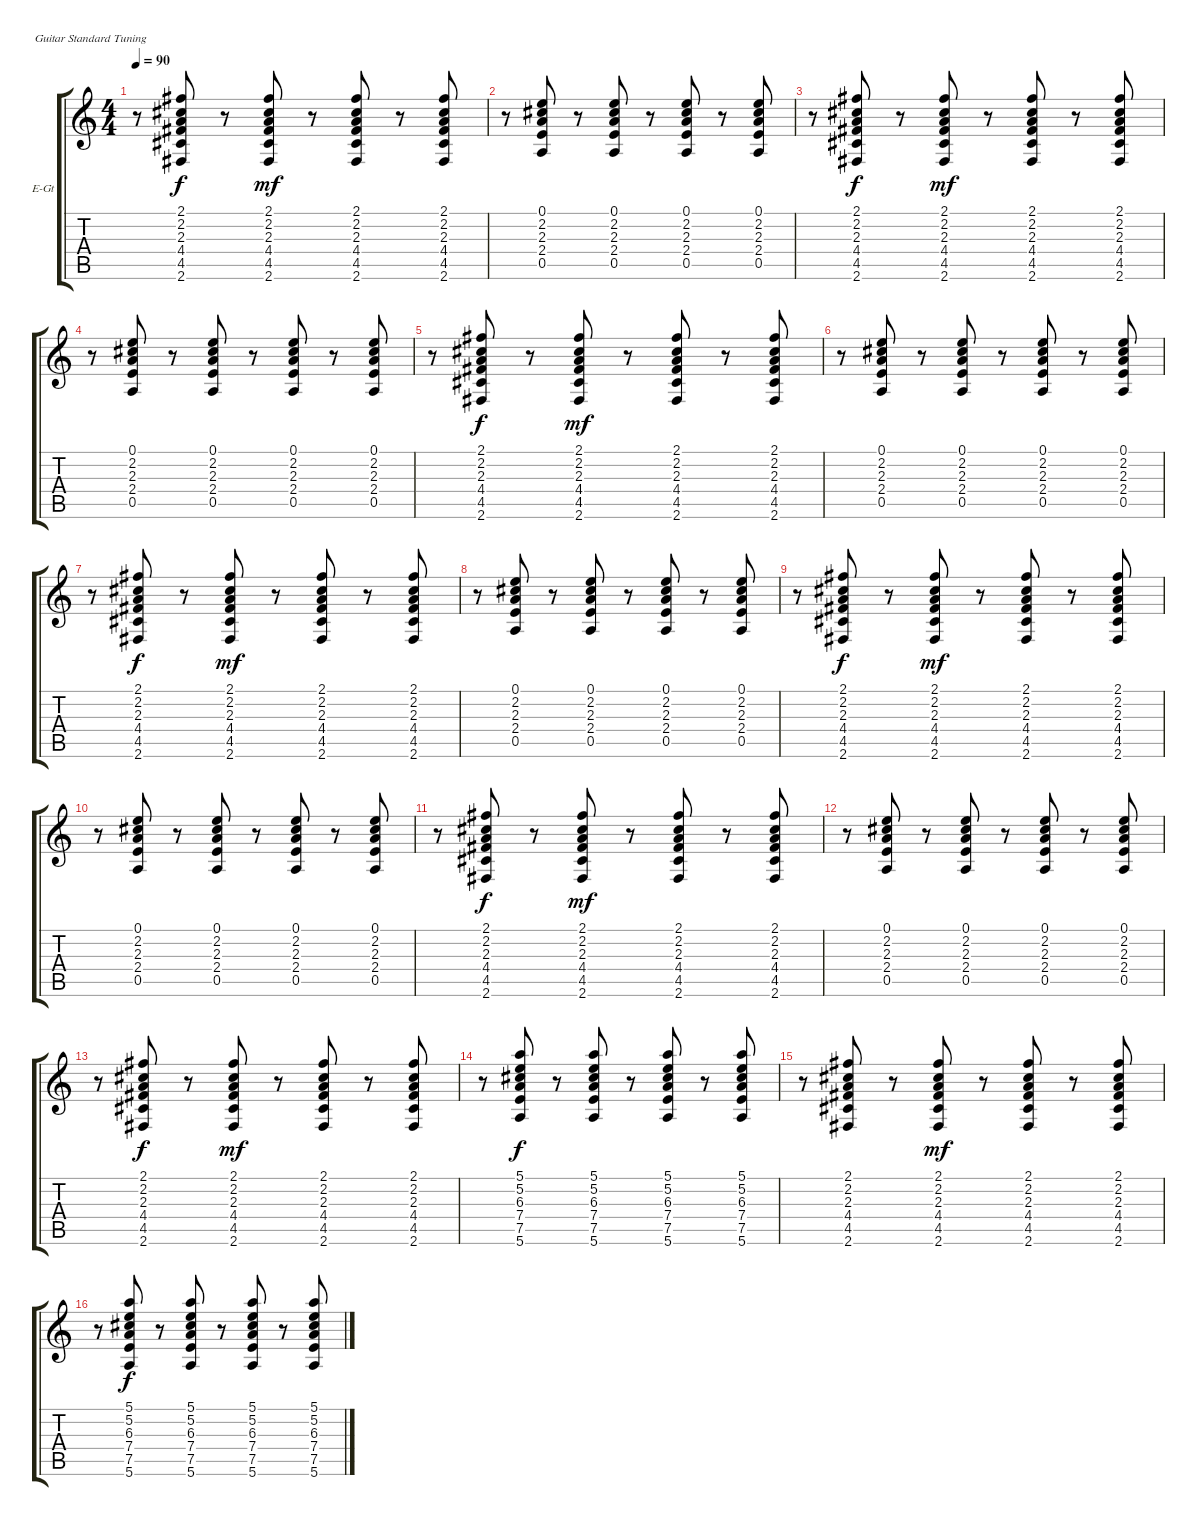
\defaultSystemsLayout 4
\bracketExtendMode groupsimilarinstruments
\firstSystemTrackNameOrientation horizontal
\otherSystemsTrackNameOrientation horizontal
\track ("Electric Guitar" "E-Gt") {instrument electricguitarclean}
\staff {score tabs}
\tuning (E4 B3 G3 D3 A2 E2)
\ts (4 4)
\tempo 90
\clef g2
\ks c
r.8{dy f} (2.1 2.2 2.3 4.4 4.5 2.6).8 r.8 (2.1 2.2 2.3 4.4 4.5 2.6).8{dy mf} r.8 (2.1 2.2 2.3 4.4 4.5 2.6).8 r.8 (2.1 2.2 2.3 4.4 4.5 2.6).8 |
r.8 (0.1 2.2 2.3 2.4 0.5).8 r.8 (0.1 2.2 2.3 2.4 0.5).8 r.8 (0.1 2.2 2.3 2.4 0.5).8 r.8 (0.1 2.2 2.3 2.4 0.5).8 |
r.8 (2.1 2.2 2.3 4.4 4.5 2.6).8{dy f} r.8 (2.1 2.2 2.3 4.4 4.5 2.6).8{dy mf} r.8 (2.1 2.2 2.3 4.4 4.5 2.6).8 r.8 (2.1 2.2 2.3 4.4 4.5 2.6).8 |
r.8 (0.1 2.2 2.3 2.4 0.5).8 r.8 (0.1 2.2 2.3 2.4 0.5).8 r.8 (0.1 2.2 2.3 2.4 0.5).8 r.8 (0.1 2.2 2.3 2.4 0.5).8 |
r.8 (2.1 2.2 2.3 4.4 4.5 2.6).8{dy f} r.8 (2.1 2.2 2.3 4.4 4.5 2.6).8{dy mf} r.8 (2.1 2.2 2.3 4.4 4.5 2.6).8 r.8 (2.1 2.2 2.3 4.4 4.5 2.6).8 |
r.8 (0.1 2.2 2.3 2.4 0.5).8 r.8 (0.1 2.2 2.3 2.4 0.5).8 r.8 (0.1 2.2 2.3 2.4 0.5).8 r.8 (0.1 2.2 2.3 2.4 0.5).8 |
r.8 (2.1 2.2 2.3 4.4 4.5 2.6).8{dy f} r.8 (2.1 2.2 2.3 4.4 4.5 2.6).8{dy mf} r.8 (2.1 2.2 2.3 4.4 4.5 2.6).8 r.8 (2.1 2.2 2.3 4.4 4.5 2.6).8 |
r.8 (0.1 2.2 2.3 2.4 0.5).8 r.8 (0.1 2.2 2.3 2.4 0.5).8 r.8 (0.1 2.2 2.3 2.4 0.5).8 r.8 (0.1 2.2 2.3 2.4 0.5).8 |
r.8 (2.1 2.2 2.3 4.4 4.5 2.6).8{dy f} r.8 (2.1 2.2 2.3 4.4 4.5 2.6).8{dy mf} r.8 (2.1 2.2 2.3 4.4 4.5 2.6).8 r.8 (2.1 2.2 2.3 4.4 4.5 2.6).8 |
r.8 (0.1 2.2 2.3 2.4 0.5).8 r.8 (0.1 2.2 2.3 2.4 0.5).8 r.8 (0.1 2.2 2.3 2.4 0.5).8 r.8 (0.1 2.2 2.3 2.4 0.5).8 |
r.8 (2.1 2.2 2.3 4.4 4.5 2.6).8{dy f} r.8 (2.1 2.2 2.3 4.4 4.5 2.6).8{dy mf} r.8 (2.1 2.2 2.3 4.4 4.5 2.6).8 r.8 (2.1 2.2 2.3 4.4 4.5 2.6).8 |
r.8 (0.1 2.2 2.3 2.4 0.5).8 r.8 (0.1 2.2 2.3 2.4 0.5).8 r.8 (0.1 2.2 2.3 2.4 0.5).8 r.8 (0.1 2.2 2.3 2.4 0.5).8 |
r.8 (2.1 2.2 2.3 4.4 4.5 2.6).8{dy f} r.8 (2.1 2.2 2.3 4.4 4.5 2.6).8{dy mf} r.8 (2.1 2.2 2.3 4.4 4.5 2.6).8 r.8 (2.1 2.2 2.3 4.4 4.5 2.6).8 |
r.8 (5.1 5.2 6.3 7.4 7.5 5.6).8{dy f} r.8 (5.1 5.2 6.3 7.4 7.5 5.6).8 r.8 (5.1 5.2 6.3 7.4 7.5 5.6).8 r.8 (5.1 5.2 6.3 7.4 7.5 5.6).8 |
r.8 (2.1 2.2 2.3 4.4 4.5 2.6).8 r.8 (2.1 2.2 2.3 4.4 4.5 2.6).8{dy mf} r.8 (2.1 2.2 2.3 4.4 4.5 2.6).8 r.8 (2.1 2.2 2.3 4.4 4.5 2.6).8 |
r.8 (5.1 5.2 6.3 7.4 7.5 5.6).8{dy f} r.8 (5.1 5.2 6.3 7.4 7.5 5.6).8 r.8 (5.1 5.2 6.3 7.4 7.5 5.6).8 r.8 (5.1 5.2 6.3 7.4 7.5 5.6).8
